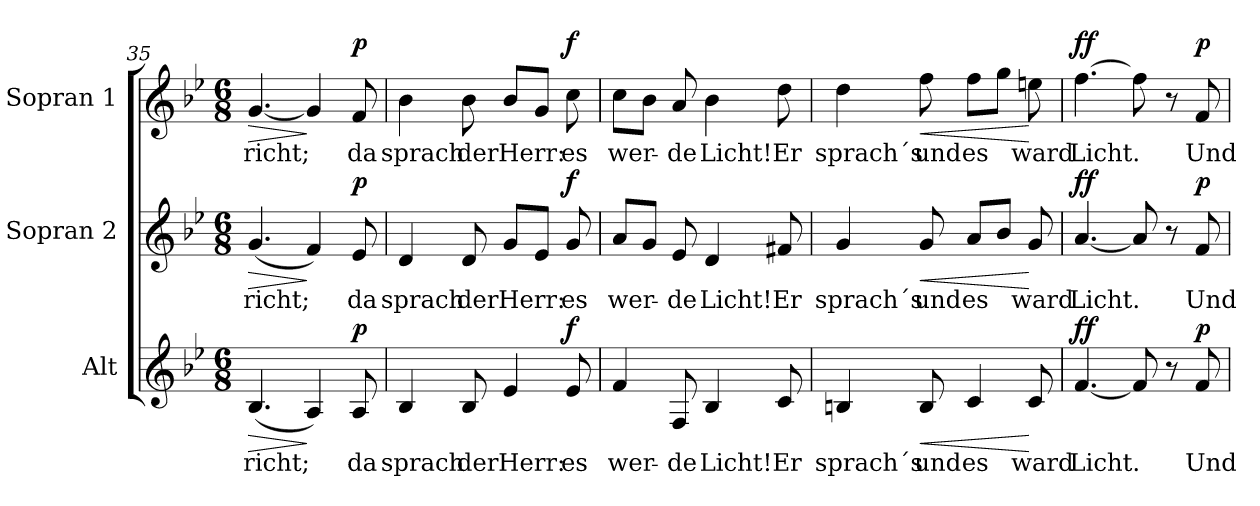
**kern	**text	**dynam	**kern	**text	**dynam	**kern	**text	**dynam
*part3	*part3	*part3	*part2	*part2	*part2	*part1	*part1	*part1
*staff3	*staff3	*staff3	*staff2	*staff2	*staff2	*staff1	*staff1	*staff1
*I"Alt	*	*	*I"Sopran 2	*	*	*I"Sopran 1	*	*
*clefG2	*	*	*clefG2	*	*	*clefG2	*	*
*k[b-e-]	*	*	*k[b-e-]	*	*	*k[b-e-]	*	*
*B-:	*	*	*B-:	*	*	*B-:	*	*
*M6/8	*	*	*M6/8	*	*	*M6/8	*	*
=35	=35	=35	=35	=35	=35	=35	=35	=35
!	!LO:LY:b	!LO:HP:b	!	!LO:LY:b	!LO:HP:b	!	!LO:LY:b	!LO:HP:b
(<4.B-/	-richt;	>	(<4.g/	-richt;	>	[4.g/	-richt;	>
4A/)	.	]	4f/)	.	]	4g/]	.	]
!	!LO:LY:b	!LO:DY:a	!	!LO:LY:b	!LO:DY:a	!	!LO:LY:b	!LO:DY:a
8A/	da	p	8e-/	da	p	8f/	da	p
!!LO:PB:g=z
=36	=36	=36	=36	=36	=36	=36	=36	=36
!	!LO:LY:b	!	!	!LO:LY:b	!	!	!LO:LY:b	!
4B-/	sprach	.	4d/	sprach	.	4b-\	sprach	.
!	!LO:LY:b	!	!	!LO:LY:b	!	!	!LO:LY:b	!
8B-/	der	.	8d/	der	.	8b-\	der	.
!	!LO:LY:b	!	!	!LO:LY:b	!	!	!LO:LY:b	!
4e-/	Herr:	.	8g/L	Herr:	.	8b-/L	Herr:	.
.	.	.	8e-/J	.	.	8g/J	.	.
!	!LO:LY:b	!LO:DY:a	!	!LO:LY:b	!LO:DY:a	!	!LO:LY:b	!LO:DY:a
8e-/	es	f	8g/	es	f	8cc\	es	f
=37	=37	=37	=37	=37	=37	=37	=37	=37
!	!LO:LY:b	!	!	!LO:LY:b	!	!	!LO:LY:b	!
4f/	wer-	.	8a/L	wer-	.	8cc\L	wer-	.
.	.	.	8g/J	.	.	8b-\J	.	.
!	!LO:LY:b	!	!	!LO:LY:b	!	!	!LO:LY:b	!
8F/	-de	.	8e-/	-de	.	8a/	-de	.
!	!LO:LY:b	!	!	!LO:LY:b	!	!	!LO:LY:b	!
4B-/	Licht!	.	4d/	Licht!	.	4b-\	Licht!	.
!	!LO:LY:b	!	!	!LO:LY:b	!	!	!LO:LY:b	!
8c/	Er	.	8f#X/	Er	.	8dd\	Er	.
=38	=38	=38	=38	=38	=38	=38	=38	=38
!	!LO:LY:b	!	!	!LO:LY:b	!	!	!LO:LY:b	!
4Bn/	sprach´s	.	4g/	sprach´s	.	4dd\	sprach´s	.
!	!LO:LY:b	!LO:HP:b	!	!LO:LY:b	!LO:HP:b	!	!LO:LY:b	!LO:HP:b
8B/	und	<	8g/	und	<	8ff\	und	<
!	!LO:LY:b	!	!	!LO:LY:b	!	!	!LO:LY:b	!
4c/	es	.	8a/L	es	.	8ff\L	es	.
.	.	.	8b-/J	.	.	8gg\J	.	.
!	!LO:LY:b	!	!	!LO:LY:b	!	!	!LO:LY:b	!
8c/	ward	[	8g/	ward	[	8een\	ward	[
=39	=39	=39	=39	=39	=39	=39	=39	=39
!	!LO:LY:b	!LO:DY:a	!	!LO:LY:b	!LO:DY:a	!	!LO:LY:b	!LO:DY:a
[4.f/	Licht.	ff	[4.a/	Licht.	ff	[4.ff\	Licht.	ff
8f/]	.	.	8a/]	.	.	8ff\]	.	.
8r	.	.	8r	.	.	8r	.	.
!	!LO:LY:b	!LO:DY:a	!	!LO:LY:b	!LO:DY:a	!	!LO:LY:b	!LO:DY:a
8f/	Und	p	8f/	Und	p	8f/	Und	p
=	=	=	=	=	=	=	=	=
*-	*-	*-	*-	*-	*-	*-	*-	*-
